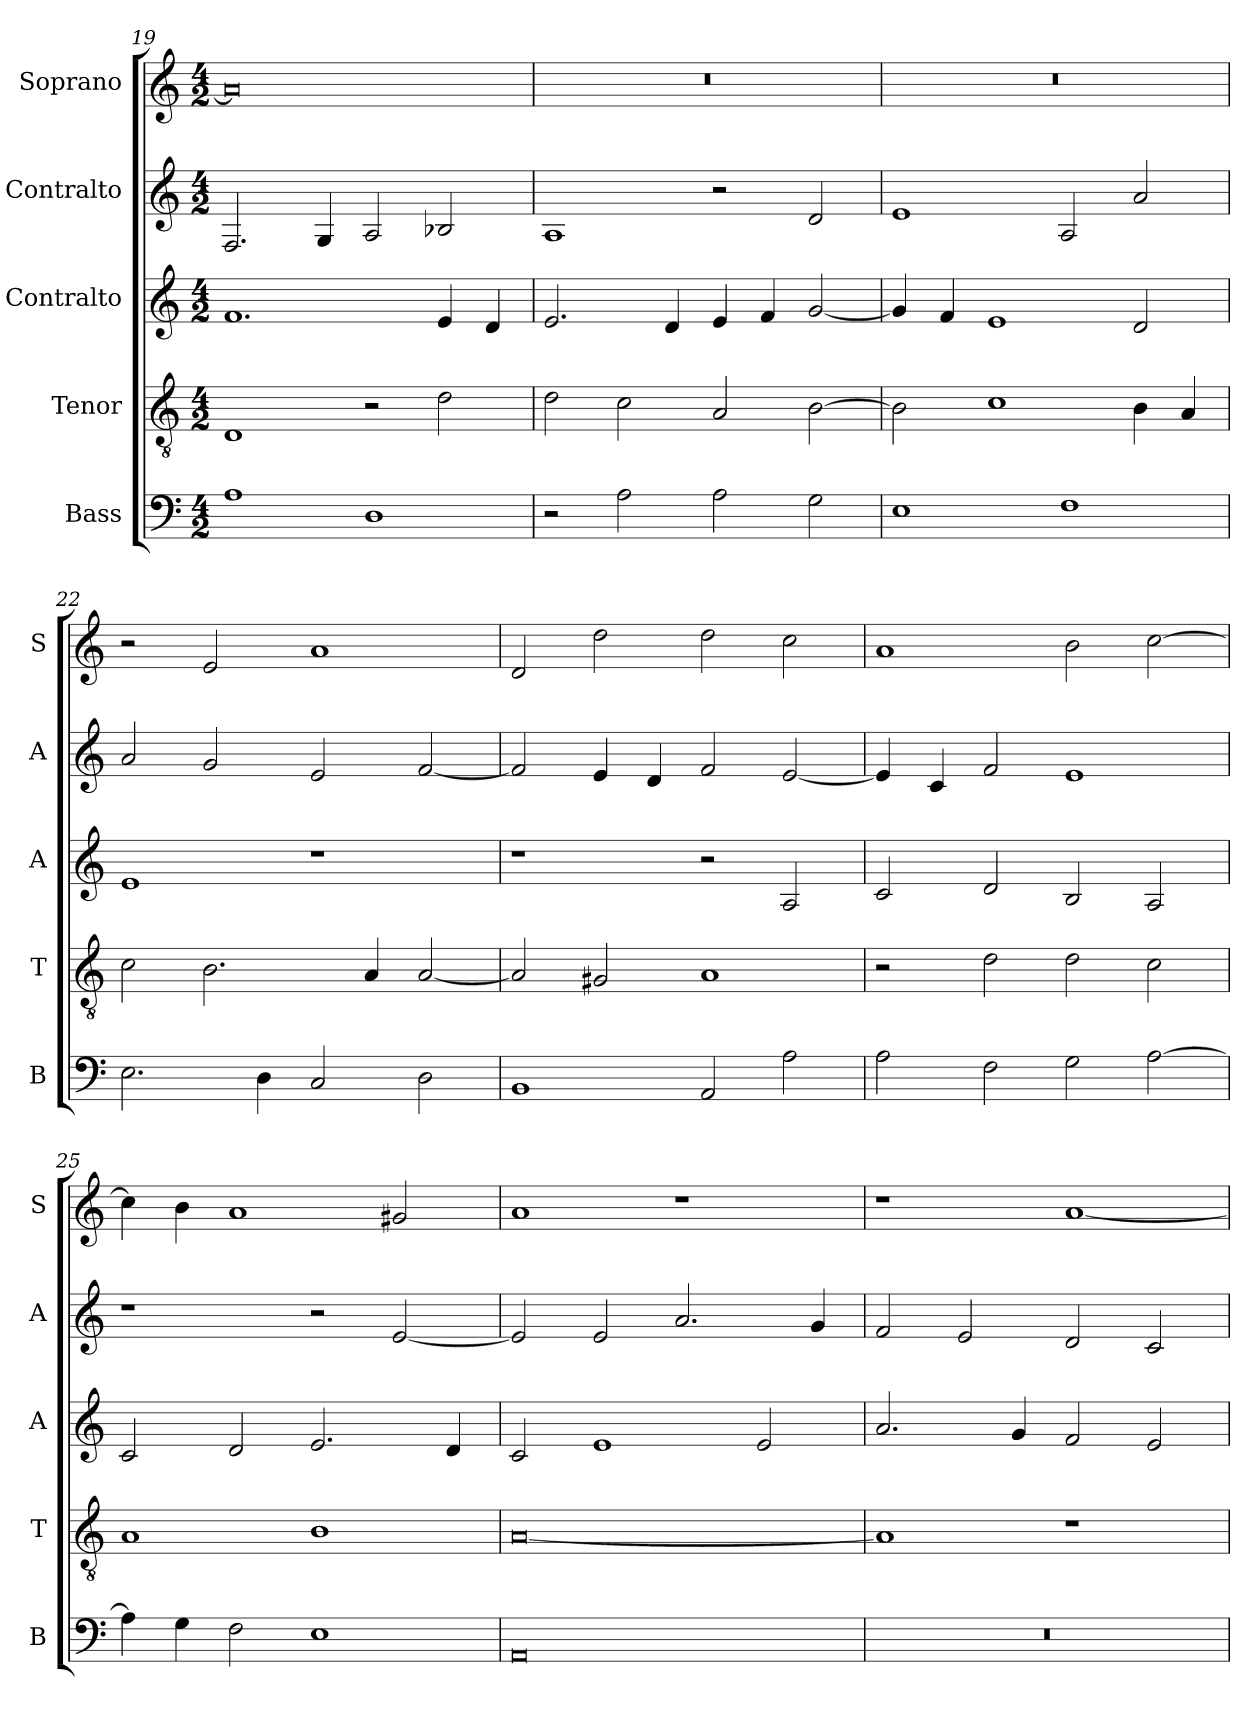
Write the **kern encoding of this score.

**kern	**kern	**kern	**kern	**kern
*part5	*part4	*part3	*part2	*part1
*staff5	*staff4	*staff3	*staff2	*staff1
*I"Bass	*I"Tenor	*I"Contralto	*I"Contralto	*I"Soprano
*I'B	*I'T	*I'A	*I'A	*I'S
*clefF4	*clefGv2	*clefG2	*clefG2	*clefG2
*k[]	*k[]	*k[]	*k[]	*k[]
*E:phr	*E:phr	*E:phr	*E:phr	*E:phr
*M4/2	*M4/2	*M4/2	*M4/2	*M4/2
=19	=19	=19	=19	=19
1A	1D	1.f	2.F	0a]
.	.	.	4G	.
1D	2r	.	2A	.
.	2d	4e	2B-X	.
.	.	4d	.	.
=20	=20	=20	=20	=20
2r	2d	2.e	1A	0r
2A	2c	.	.	.
.	.	4d	.	.
2A	2A	4e	2r	.
.	.	4f	.	.
2G	[2B	[2g	2d	.
=21	=21	=21	=21	=21
1E	2B]	4g]	1e	0r
.	.	4f	.	.
.	1c	1e	.	.
1F	.	.	2A	.
.	4B	2d	2a	.
.	4A	.	.	.
=22	=22	=22	=22	=22
2.E	2c	1e	2a	2r
.	2.B	.	2g	2e
4D	.	.	.	.
2C	.	1r	2e	1a
.	4A	.	.	.
2D	[2A	.	[2f	.
=23	=23	=23	=23	=23
1BB	2A]	1r	2f]	2d
.	2G#X	.	4e	2dd
.	.	.	4d	.
2AA	1A	2r	2f	2dd
2A	.	2A	[2e	2cc
=24	=24	=24	=24	=24
2A	2r	2c	4e]	1a
.	.	.	4c	.
2F	2d	2d	2f	.
2G	2d	2B	1e	2b
[2A	2c	2A	.	[2cc
=25	=25	=25	=25	=25
4A]	1A	2c	1r	4cc]
4G	.	.	.	4b
2F	.	2d	.	1a
1E	1B	2.e	2r	.
.	.	.	[2e	2g#X
.	.	4d	.	.
=26	=26	=26	=26	=26
0AA	[0A	2c	2e]	1a
.	.	1e	2e	.
.	.	.	2.a	1r
.	.	2e	.	.
.	.	.	4g	.
=27	=27	=27	=27	=27
0r	1A]	2.a	2f	1r
.	.	.	2e	.
.	.	4g	.	.
.	1r	2f	2d	[1a
.	.	2e	2c	.
=	=	=	=	=
*-	*-	*-	*-	*-
